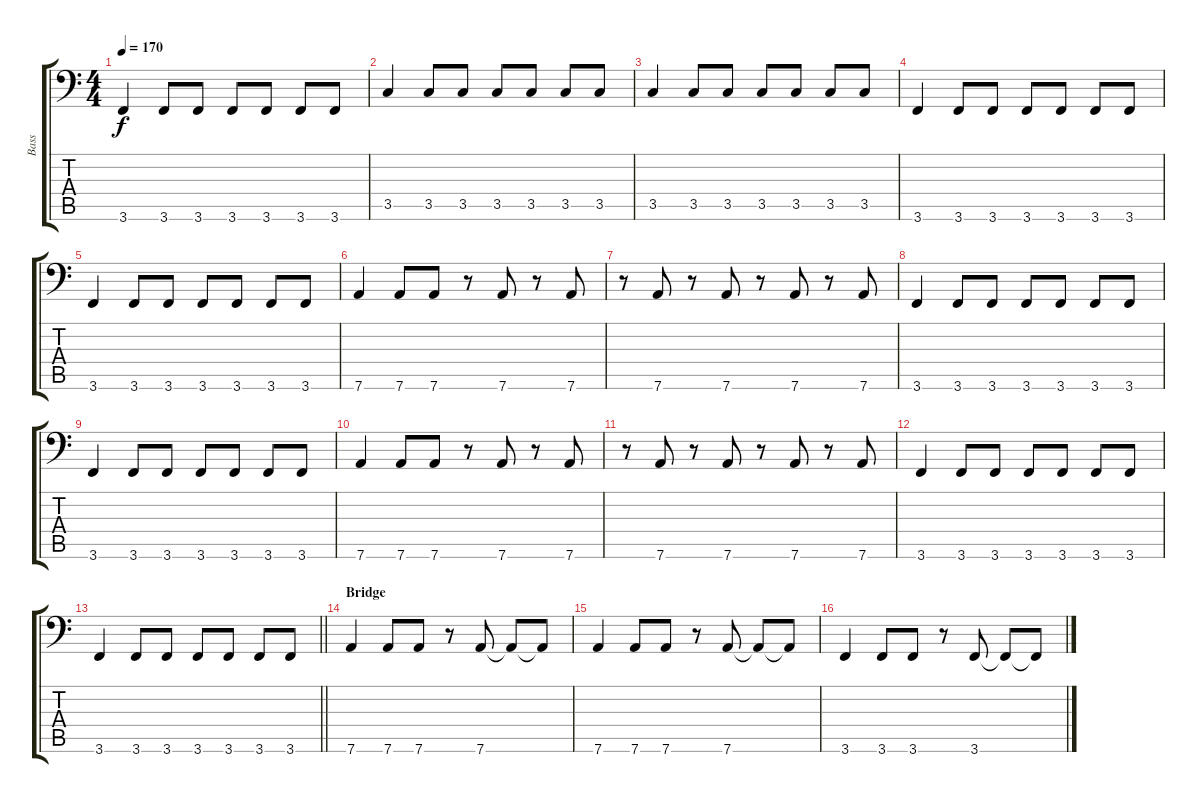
\track ("Bass" "Bass") {instrument electricbasspick}
\staff {score tabs}
\tuning (E3 B2 G2 D2 A1 D1) {hide}
\ts (4 4)
\tempo 170
\clef f4
\ks c
3.6.4{dy f} 3.6.8 3.6.8 3.6.8 3.6.8 3.6.8 3.6.8 |
3.5.4 3.5.8 3.5.8 3.5.8 3.5.8 3.5.8 3.5.8 |
3.5.4 3.5.8 3.5.8 3.5.8 3.5.8 3.5.8 3.5.8 |
3.6.4 3.6.8 3.6.8 3.6.8 3.6.8 3.6.8 3.6.8 |
3.6.4 3.6.8 3.6.8 3.6.8 3.6.8 3.6.8 3.6.8 |
7.6.4 7.6.8 7.6.8 r.8 7.6.8 r.8 7.6.8 |
r.8 7.6.8 r.8 7.6.8 r.8 7.6.8 r.8 7.6.8 |
3.6.4 3.6.8 3.6.8 3.6.8 3.6.8 3.6.8 3.6.8 |
3.6.4 3.6.8 3.6.8 3.6.8 3.6.8 3.6.8 3.6.8 |
7.6.4 7.6.8 7.6.8 r.8 7.6.8 r.8 7.6.8 |
r.8 7.6.8 r.8 7.6.8 r.8 7.6.8 r.8 7.6.8 |
3.6.4 3.6.8 3.6.8 3.6.8 3.6.8 3.6.8 3.6.8 |
\barLineRight lightlight
3.6.4 3.6.8 3.6.8 3.6.8 3.6.8 3.6.8 3.6.8 |
\section ("" "Bridge")
7.6.4 7.6.8 7.6.8 r.8 7.6.8 7.6{t}.8 7.6{t}.8 |
7.6.4 7.6.8 7.6.8 r.8 7.6.8 7.6{t}.8 7.6{t}.8 |
3.6.4 3.6.8 3.6.8 r.8 3.6.8 3.6{t}.8 3.6{t}.8
